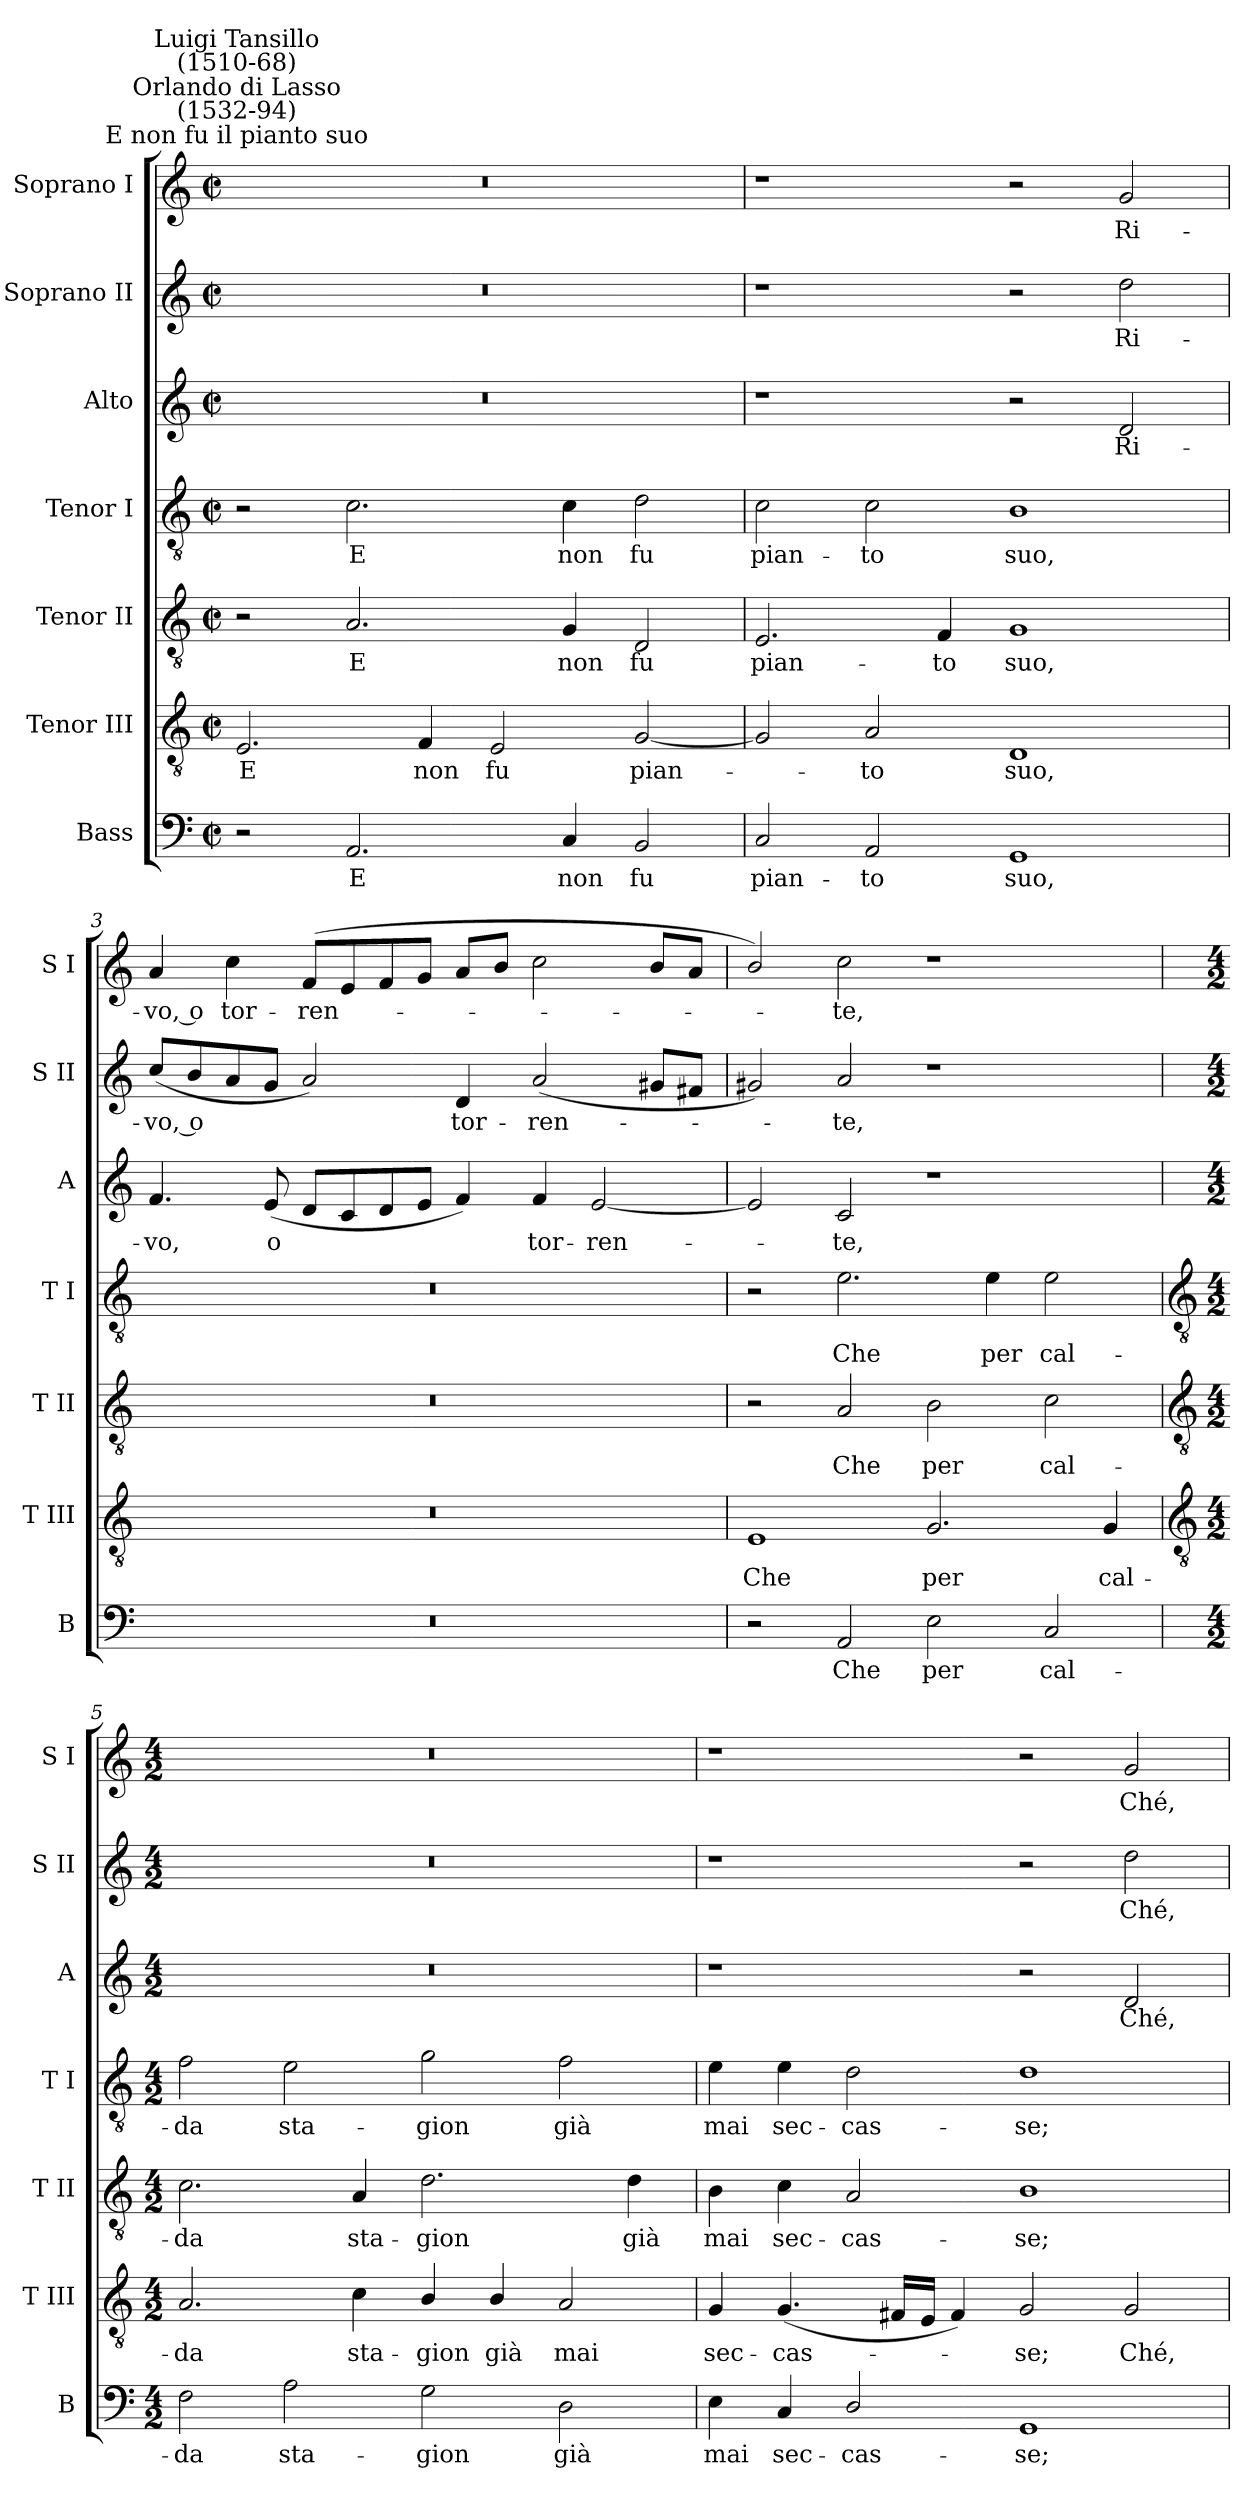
**kern	**text	**kern	**text	**kern	**text	**kern	**text	**kern	**text	**kern	**text	**kern	**text
*part7	*part7	*part6	*part6	*part5	*part5	*part4	*part4	*part3	*part3	*part2	*part2	*part1	*part1
*staff7	*staff7	*staff6	*staff6	*staff5	*staff5	*staff4	*staff4	*staff3	*staff3	*staff2	*staff2	*staff1	*staff1
*I"Bass	*	*I"Tenor III	*	*I"Tenor II	*	*I"Tenor I	*	*I"Alto	*	*I"Soprano II	*	*I"Soprano I	*
*I'B	*	*I'T III	*	*I'T II	*	*I'T I	*	*I'A	*	*I'S II	*	*I'S I	*
*clefF4	*	*clefGv2	*	*clefGv2	*	*clefGv2	*	*clefG2	*	*clefG2	*	*clefG2	*
*k[]	*	*k[]	*	*k[]	*	*k[]	*	*k[]	*	*k[]	*	*k[]	*
*C:	*	*C:	*	*C:	*	*C:	*	*C:	*	*C:	*	*C:	*
*M4/2	*	*M4/2	*	*M4/2	*	*M4/2	*	*M4/2	*	*M4/2	*	*M4/2	*
*met(c|)	*	*met(c|)	*	*met(c|)	*	*met(c|)	*	*met(c|)	*	*met(c|)	*	*met(c|)	*
=1	=1	=1	=1	=1	=1	=1	=1	=1	=1	=1	=1	=1	=1
!	!	!	!	!	!	!	!	!	!	!	!	!LO:TX:a:cj:t=E non fu il pianto suo	!
!	!	!	!	!	!	!	!	!	!	!	!	!LO:TX:a:cj:t=Orlando di Lasso\n(1532-94)	!
!	!	!	!	!	!	!	!	!	!	!	!	!LO:TX:a:cj:t=Luigi Tansillo\n(1510-68)	!
!	!	!	!LO:LY:b	!	!	!	!	!	!	!	!	!	!
2r	.	2.E	E	2r	.	2r	.	0r	.	0r	.	0r	.
!	!LO:LY:b	!	!	!	!LO:LY:b	!	!LO:LY:b	!	!	!	!	!	!
2.AA	E	.	.	2.A	E	2.c	E	.	.	.	.	.	.
!	!	!	!LO:LY:b	!	!	!	!	!	!	!	!	!	!
.	.	4F	non	.	.	.	.	.	.	.	.	.	.
!	!	!	!LO:LY:b	!	!	!	!	!	!	!	!	!	!
.	.	2E	fu	.	.	.	.	.	.	.	.	.	.
!	!LO:LY:b	!	!	!	!LO:LY:b	!	!LO:LY:b	!	!	!	!	!	!
4C	non	.	.	4G	non	4c	non	.	.	.	.	.	.
!	!LO:LY:b	!	!LO:LY:b	!	!LO:LY:b	!	!LO:LY:b	!	!	!	!	!	!
2BB	fu	[2G	pian-	2D	fu	2d	fu	.	.	.	.	.	.
=2	=2	=2	=2	=2	=2	=2	=2	=2	=2	=2	=2	=2	=2
!	!LO:LY:b	!	!	!	!LO:LY:b	!	!LO:LY:b	!	!	!	!	!	!
2C	pian-	2G]	.	2.E	pian-	2c	pian-	1r	.	1r	.	1r	.
!	!LO:LY:b	!	!LO:LY:b	!	!	!	!LO:LY:b	!	!	!	!	!	!
2AA	-to	2A	to	.	.	2c	-to	.	.	.	.	.	.
!	!	!	!	!	!LO:LY:b	!	!	!	!	!	!	!	!
.	.	.	.	4F	-to	.	.	.	.	.	.	.	.
!	!LO:LY:b	!	!LO:LY:b	!	!LO:LY:b	!	!LO:LY:b	!	!	!	!	!	!
1GG	suo,	1D	suo,	1G	suo,	1B	suo,	2r	.	2r	.	2r	.
!	!	!	!	!	!	!	!	!	!LO:LY:b	!	!LO:LY:b	!	!LO:LY:b
.	.	.	.	.	.	.	.	2d	Ri-	2dd	Ri-	2g	Ri-
=3	=3	=3	=3	=3	=3	=3	=3	=3	=3	=3	=3	=3	=3
!	!	!	!	!	!	!	!	!	!LO:LY:b	!	!LO:LY:b	!	!LO:LY:b
0r	.	0r	.	0r	.	0r	.	4.f	-vo,	(<8ccL	-vo, o	4a	-vo, o
.	.	.	.	.	.	.	.	.	.	8b	.	.	.
!	!	!	!	!	!	!	!	!	!	!	!	!	!LO:LY:b
.	.	.	.	.	.	.	.	.	.	8a	.	4cc	tor-
!	!	!	!	!	!	!	!	!	!LO:LY:b	!	!	!	!
.	.	.	.	.	.	.	.	(<8e	o	8gJ	.	.	.
!	!	!	!	!	!	!	!	!	!	!	!	!	!LO:LY:b
.	.	.	.	.	.	.	.	8dL	.	2a)	.	(<8fL	-ren-
.	.	.	.	.	.	.	.	8c	.	.	.	8e	.
.	.	.	.	.	.	.	.	8d	.	.	.	8f	.
.	.	.	.	.	.	.	.	8eJ	.	.	.	8gJ	.
!	!	!	!	!	!	!	!	!	!	!	!LO:LY:b	!	!
.	.	.	.	.	.	.	.	4f)	.	4d	tor-	8aL	.
.	.	.	.	.	.	.	.	.	.	.	.	8bJ	.
!	!	!	!	!	!	!	!	!	!LO:LY:b	!	!LO:LY:b	!	!
.	.	.	.	.	.	.	.	4f	tor-	(<2a	-ren-	2cc	.
!	!	!	!	!	!	!	!	!	!LO:LY:b	!	!	!	!
.	.	.	.	.	.	.	.	[2e	-ren-	.	.	.	.
.	.	.	.	.	.	.	.	.	.	8g#XL	.	8bL	.
.	.	.	.	.	.	.	.	.	.	8f#XJ	.	8aJ	.
=4	=4	=4	=4	=4	=4	=4	=4	=4	=4	=4	=4	=4	=4
!	!	!	!LO:LY:b	!	!	!	!	!	!	!	!	!	!
2r	.	1E	Che	2r	.	2r	.	2e]	.	2g#X)	.	2b/)	.
!	!LO:LY:b	!	!	!	!LO:LY:b	!	!LO:LY:b	!	!LO:LY:b	!	!LO:LY:b	!	!LO:LY:b
2AA	Che	.	.	2A	Che	2.e	Che	2c	te,	2a	te,	2cc	te,
!	!LO:LY:b	!	!LO:LY:b	!	!LO:LY:b	!	!	!	!	!	!	!	!
2E	per	2.G	per	2B	per	.	.	1r	.	1r	.	1r	.
!	!	!	!	!	!	!	!LO:LY:b	!	!	!	!	!	!
.	.	.	.	.	.	4e	per	.	.	.	.	.	.
!	!LO:LY:b	!	!	!	!LO:LY:b	!	!LO:LY:b	!	!	!	!	!	!
2C	cal-	.	.	2c	cal-	2e	cal-	.	.	.	.	.	.
!	!	!	!LO:LY:b	!	!	!	!	!	!	!	!	!	!
.	.	4G	cal-	.	.	.	.	.	.	.	.	.	.
!!LO:LB:g=z
=5	=5	=5	=5	=5	=5	=5	=5	=5	=5	=5	=5	=5	=5
*	*	*clefGv2	*	*clefGv2	*	*clefGv2	*	*	*	*	*	*	*
*M4/2	*	*M4/2	*	*M4/2	*	*M4/2	*	*M4/2	*	*M4/2	*	*M4/2	*
!	!LO:LY:b	!	!LO:LY:b	!	!LO:LY:b	!	!LO:LY:b	!	!	!	!	!	!
2F	-da	2.A	-da	2.c	-da	2f	-da	0r	.	0r	.	0r	.
!	!LO:LY:b	!	!	!	!	!	!LO:LY:b	!	!	!	!	!	!
2A	sta-	.	.	.	.	2e	sta-	.	.	.	.	.	.
!	!	!	!LO:LY:b	!	!LO:LY:b	!	!	!	!	!	!	!	!
.	.	4c	sta-	4A	sta-	.	.	.	.	.	.	.	.
!	!LO:LY:b	!	!LO:LY:b	!	!LO:LY:b	!	!LO:LY:b	!	!	!	!	!	!
2G	-gion	4B/	-gion	2.d	-gion	2g	-gion	.	.	.	.	.	.
!	!	!	!LO:LY:b	!	!	!	!	!	!	!	!	!	!
.	.	4B/	già	.	.	.	.	.	.	.	.	.	.
!	!LO:LY:b	!	!LO:LY:b	!	!	!	!LO:LY:b	!	!	!	!	!	!
2D	già	2A	mai	.	.	2f	già	.	.	.	.	.	.
!	!	!	!	!	!LO:LY:b	!	!	!	!	!	!	!	!
.	.	.	.	4d	già	.	.	.	.	.	.	.	.
=6	=6	=6	=6	=6	=6	=6	=6	=6	=6	=6	=6	=6	=6
!	!LO:LY:b	!	!LO:LY:b	!	!LO:LY:b	!	!LO:LY:b	!	!	!	!	!	!
4E	mai	4G	sec-	4B	mai	4e	mai	1r	.	1r	.	1r	.
!	!LO:LY:b	!	!LO:LY:b	!	!LO:LY:b	!	!LO:LY:b	!	!	!	!	!	!
4C	sec-	(<4.G	-cas-	4c	sec-	4e	sec-	.	.	.	.	.	.
!	!LO:LY:b	!	!	!	!LO:LY:b	!	!LO:LY:b	!	!	!	!	!	!
2D/	-cas-	.	.	2A	-cas-	2d	-cas-	.	.	.	.	.	.
.	.	16F#XLL	.	.	.	.	.	.	.	.	.	.	.
.	.	16EJJ	.	.	.	.	.	.	.	.	.	.	.
.	.	4F#)	.	.	.	.	.	.	.	.	.	.	.
!	!LO:LY:b	!	!LO:LY:b	!	!LO:LY:b	!	!LO:LY:b	!	!	!	!	!	!
1GG	-se;	2G	se;	1B	-se;	1d	-se;	2r	.	2r	.	2r	.
!	!	!	!LO:LY:b	!	!	!	!	!	!LO:LY:b	!	!LO:LY:b	!	!LO:LY:b
.	.	2G	Ché,	.	.	.	.	2d	Ché,	2dd	Ché,	2g	Ché,
=	=	=	=	=	=	=	=	=	=	=	=	=	=
*-	*-	*-	*-	*-	*-	*-	*-	*-	*-	*-	*-	*-	*-
